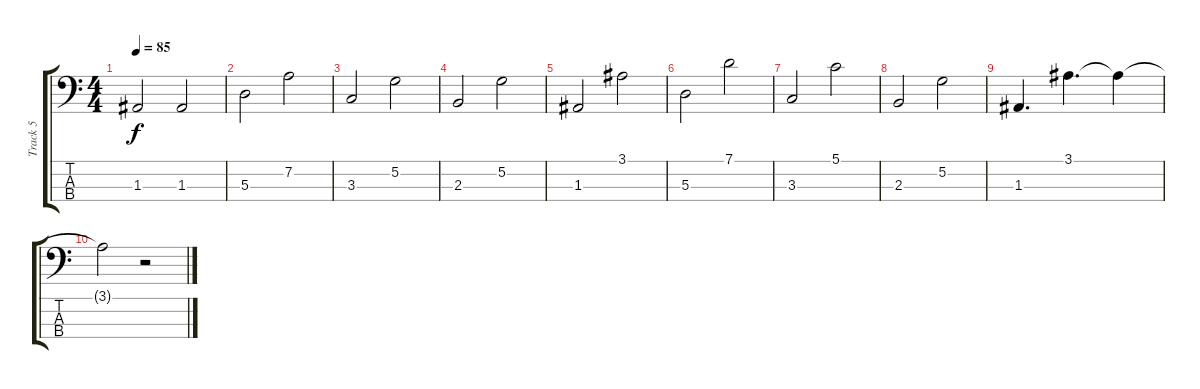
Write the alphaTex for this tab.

\track ("Track 5" "Track 5") {instrument electricbasspick}
\staff {score tabs}
\tuning (G2 D2 A1 D1) {hide}
\ts (4 4)
\tempo 85
\clef f4
\ks c
1.3.2{dy f} 1.3.2 |
5.3.2 7.2.2 |
3.3.2 5.2.2 |
2.3.2 5.2.2 |
1.3.2 3.1.2 |
5.3.2 7.1.2 |
3.3.2 5.1.2 |
2.3.2 5.2.2 |
1.3.4{d} 3.1.4{d} 3.1{t}.4 |
3.1{t}.2 r.2
